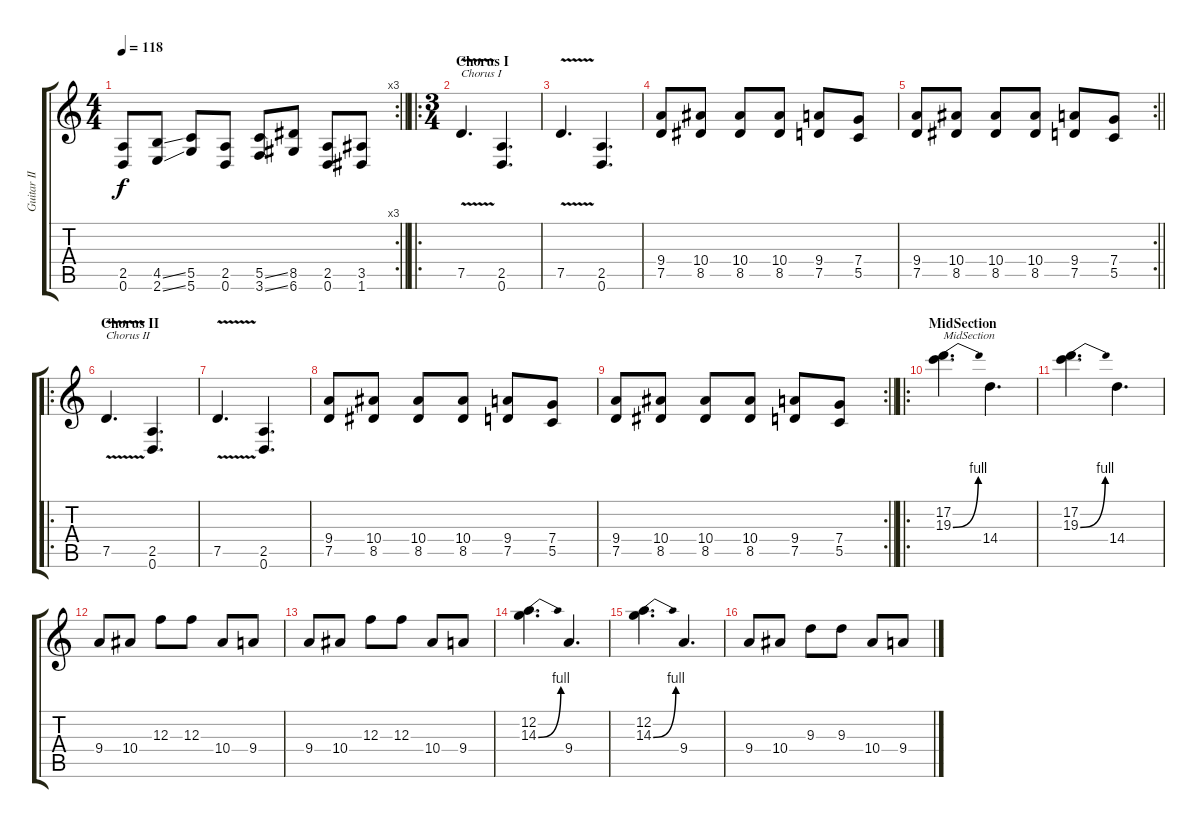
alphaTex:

\track ("Guitar II [Brent Hinds]" "Guitar II ") {instrument distortionguitar}
\staff {score tabs}
\tuning (D4 A3 F3 C3 G2 D2) {hide}
\rc 3
\ts (4 4)
\tempo 118
\clef g2
\barLineRight lightlight
\ks c
(2.5 0.6).8{dy f} (4.5{ss} 2.6{ss}).8 (5.5 5.6).8 (2.5 0.6).8 (5.5{ss} 3.6{ss}).8 (8.5 6.6).8 (2.5 0.6).8 (3.5 1.6).8 |
\ro
\ts (3 4)
\section ("" "Chorus I")
7.5{v}.4{d txt "Chorus I"} (2.5 0.6).4{d} |
7.5{v}.4{d} (2.5 0.6).4{d} |
(9.4 7.5).8 (10.4 8.5).8 (10.4 8.5).8 (10.4 8.5).8 (9.4 7.5).8 (7.4 5.5).8 |
\rc 2
\barLineRight lightlight
(9.4 7.5).8 (10.4 8.5).8 (10.4 8.5).8 (10.4 8.5).8 (9.4 7.5).8 (7.4 5.5).8 |
\ro
\section ("" "Chorus II")
7.5{v}.4{d txt "Chorus II"} (2.5 0.6).4{d} |
7.5{v}.4{d} (2.5 0.6).4{d} |
(9.4 7.5).8 (10.4 8.5).8 (10.4 8.5).8 (10.4 8.5).8 (9.4 7.5).8 (7.4 5.5).8 |
\rc 2
\barLineRight lightlight
(9.4 7.5).8 (10.4 8.5).8 (10.4 8.5).8 (10.4 8.5).8 (9.4 7.5).8 (7.4 5.5).8 |
\ro
\section ("" "MidSection")
(17.2 19.3{be (bend 0 0 60 4)}).4{d txt "MidSection"} 14.4.4{d} |
(17.2 19.3{be (bend 0 0 60 4)}).4{d} 14.4.4{d} |
9.4.8 10.4.8 12.3.8 12.3.8 10.4.8 9.4.8 |
9.4.8 10.4.8 12.3.8 12.3.8 10.4.8 9.4.8 |
(12.2 14.3{be (bend 0 0 60 4)}).4{d} 9.4.4{d} |
(12.2 14.3{be (bend 0 0 60 4)}).4{d} 9.4.4{d} |
9.4.8 10.4.8 9.3.8 9.3.8 10.4.8 9.4.8
